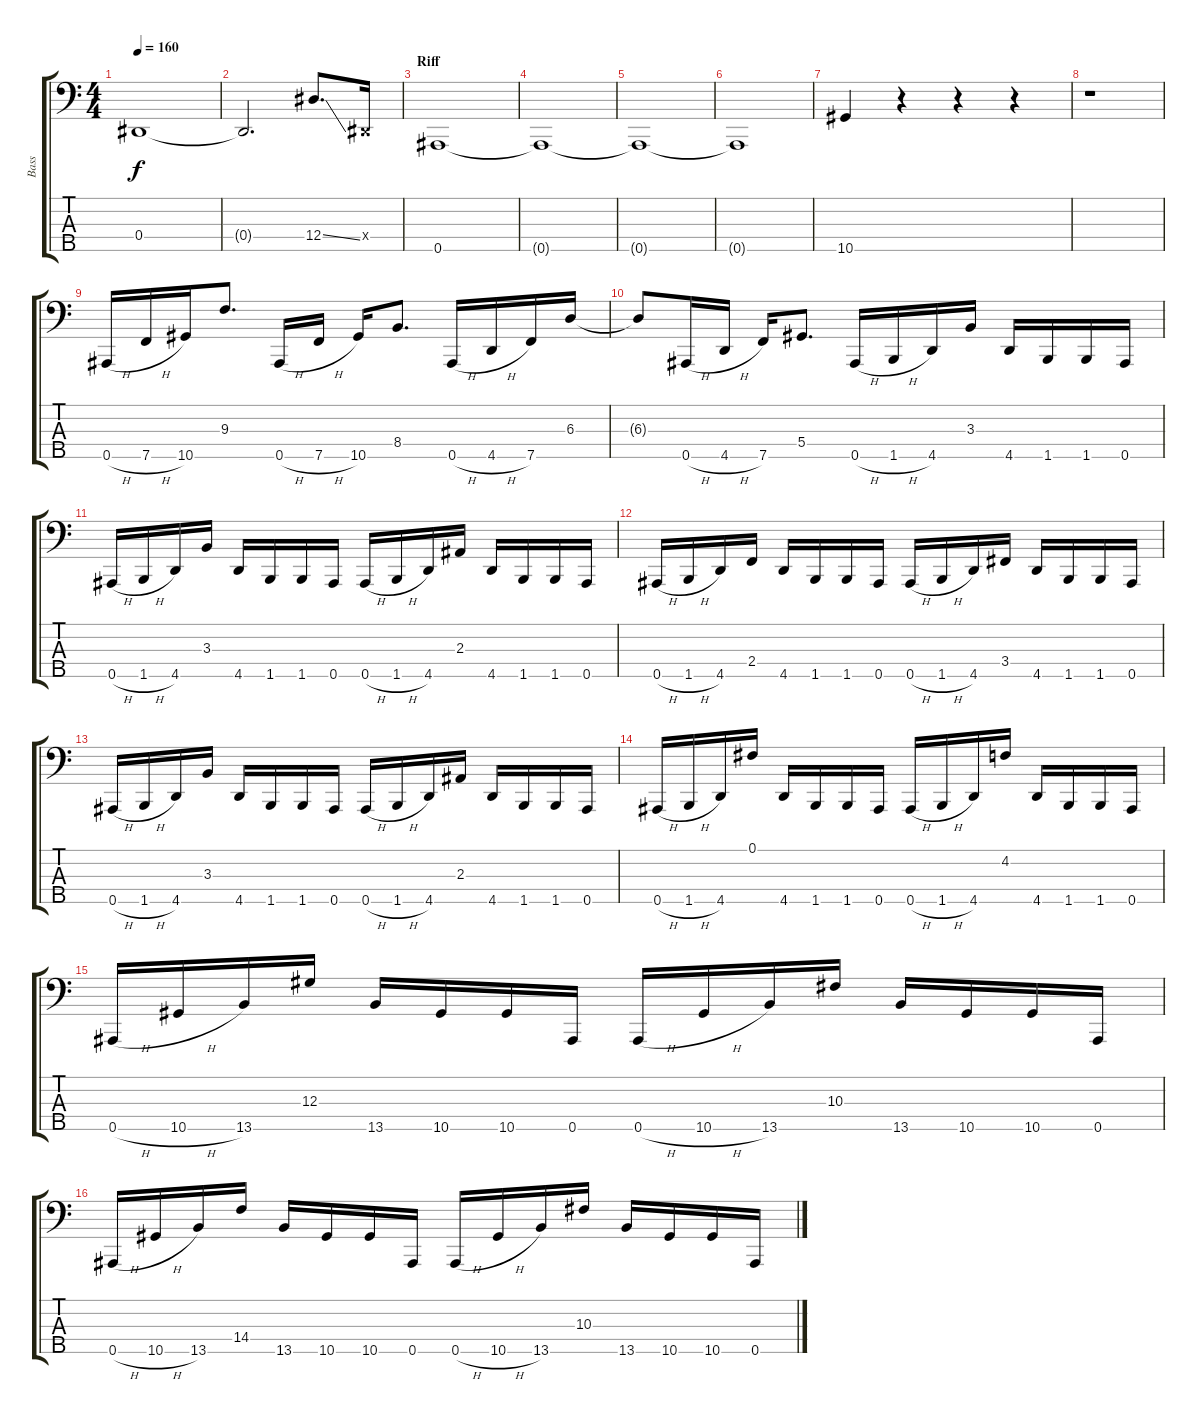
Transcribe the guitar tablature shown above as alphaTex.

\track ("Bass" "Bass") {instrument electricbasspick}
\staff {score tabs}
\tuning (Gb2 Db2 Ab1 Eb1 Bb0) {hide}
\ts (4 4)
\tempo 160
\clef f4
\ks c
0.4.1{dy f} |
0.4{t}.2{d} 12.4{ss}.8{d} 0.4{x}.16 |
\section ("" "Riff")
0.5.1 |
0.5{t}.1 |
0.5{t}.1 |
0.5{t}.1 |
10.5.4 r.4 r.4 r.4 |
r.1 |
0.5{h}.16 7.5{h}.16 10.5.16 9.3.8{d} 0.5{h}.16 7.5{h}.16 10.5.16 8.4.8{d} 0.5{h}.16 4.5{h}.16 7.5.16 6.3.16 |
6.3{t}.8 0.5{h}.16 4.5{h}.16 7.5.16 5.4.8{d} 0.5{h}.16 1.5{h}.16 4.5.16 3.3.16 4.5.16 1.5.16 1.5.16 0.5.16 |
0.5{h}.16 1.5{h}.16 4.5.16 3.3.16 4.5.16 1.5.16 1.5.16 0.5.16 0.5{h}.16 1.5{h}.16 4.5.16 2.3.16 4.5.16 1.5.16 1.5.16 0.5.16 |
0.5{h}.16 1.5{h}.16 4.5.16 2.4.16 4.5.16 1.5.16 1.5.16 0.5.16 0.5{h}.16 1.5{h}.16 4.5.16 3.4.16 4.5.16 1.5.16 1.5.16 0.5.16 |
0.5{h}.16 1.5{h}.16 4.5.16 3.3.16 4.5.16 1.5.16 1.5.16 0.5.16 0.5{h}.16 1.5{h}.16 4.5.16 2.3.16 4.5.16 1.5.16 1.5.16 0.5.16 |
0.5{h}.16 1.5{h}.16 4.5.16 0.1.16 4.5.16 1.5.16 1.5.16 0.5.16 0.5{h}.16 1.5{h}.16 4.5.16 4.2.16 4.5.16 1.5.16 1.5.16 0.5.16 |
0.5{h}.16 10.5{h}.16 13.5.16 12.3.16 13.5.16 10.5.16 10.5.16 0.5.16 0.5{h}.16 10.5{h}.16 13.5.16 10.3.16 13.5.16 10.5.16 10.5.16 0.5.16 |
0.5{h}.16 10.5{h}.16 13.5.16 14.4.16 13.5.16 10.5.16 10.5.16 0.5.16 0.5{h}.16 10.5{h}.16 13.5.16 10.3.16 13.5.16 10.5.16 10.5.16 0.5.16
